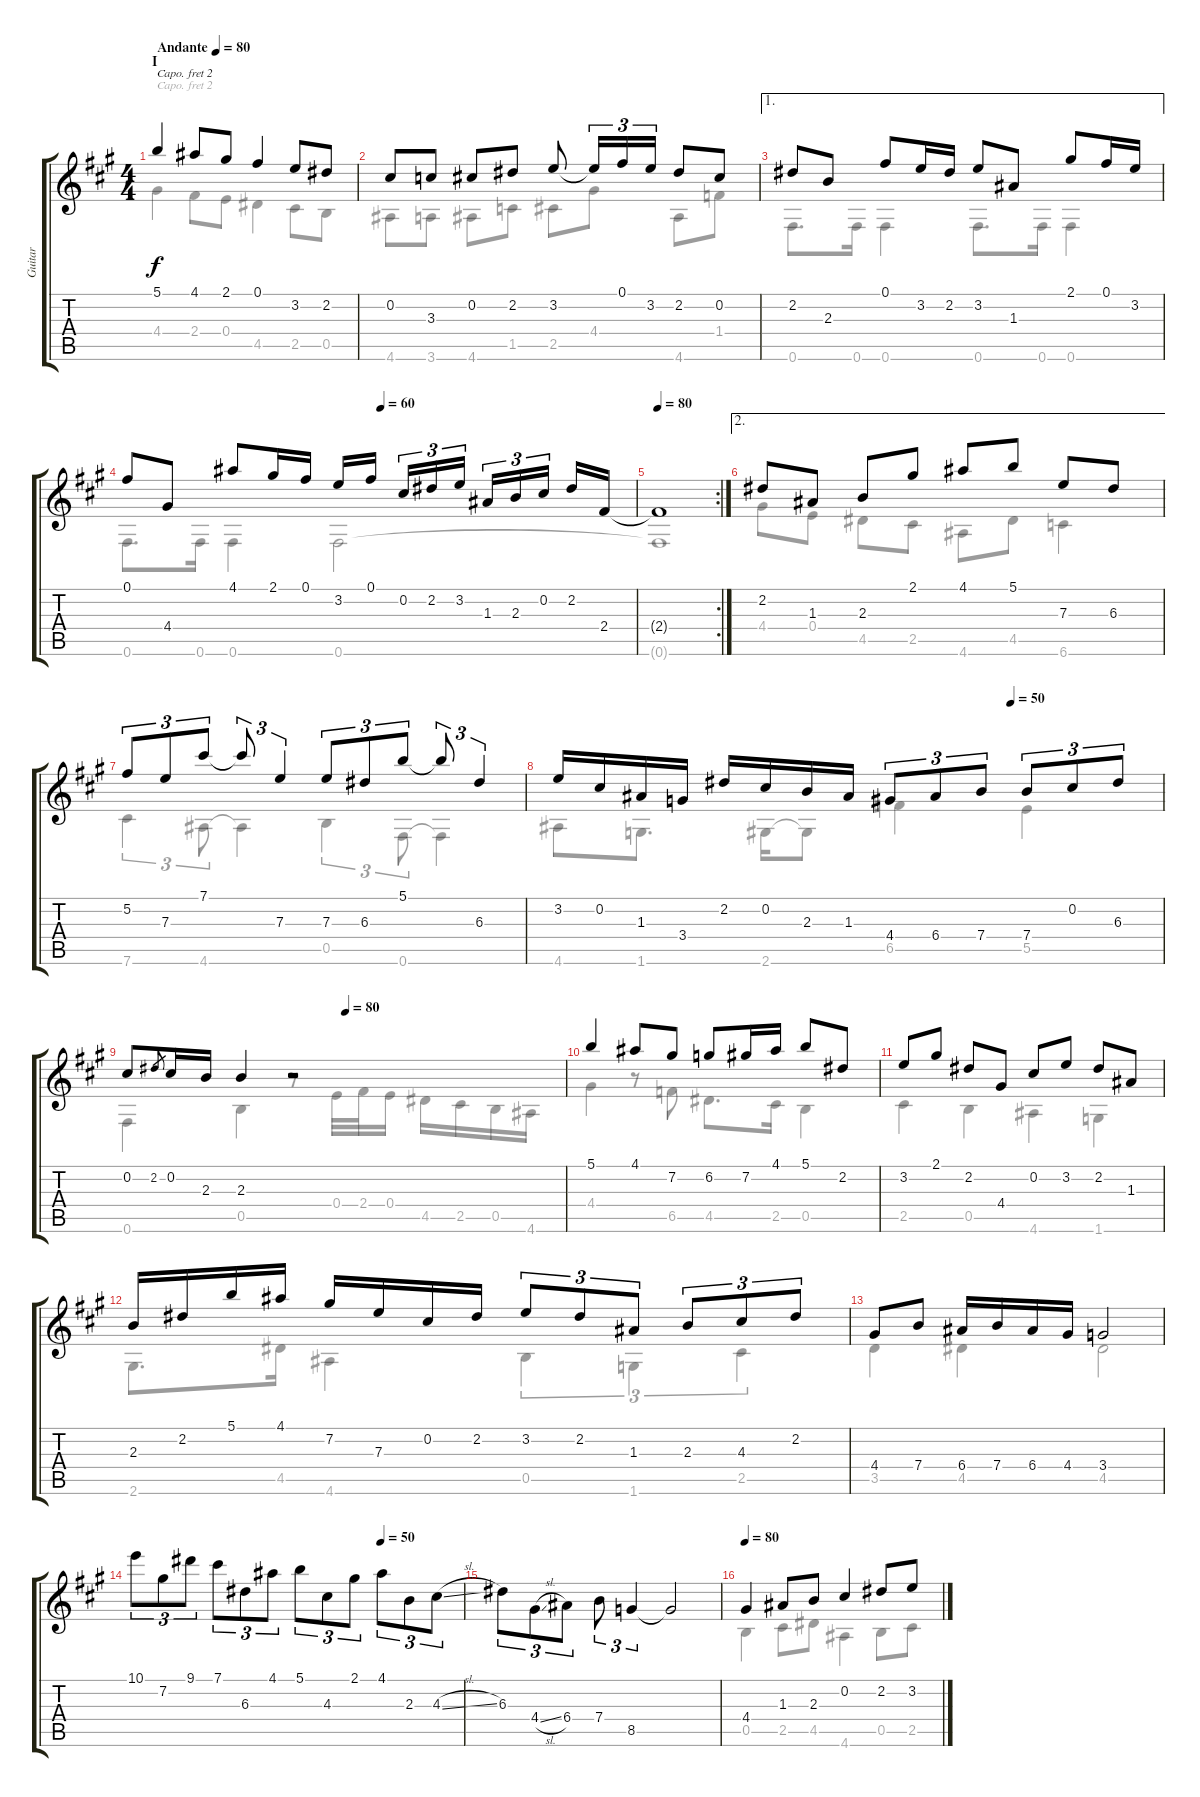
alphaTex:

\track ("Guitar" "Guitar") {instrument acousticguitarnylon}
\staff {score tabs}
\capo 2
\tuning (E4 B3 G3 D3 A2 E2) {hide}
\voice
\ts (4 4)
\section ("" "I")
\tempo (80 "Andante")
\clef g2
\ks a
5.1.4{dy f instrument acousticguitarnylon} 4.1.8 2.1.8 0.1.4 3.2.8 2.2.8 |
0.2.8 3.3.8 0.2.8 2.2.8 3.2.8 3.2{t}.16{tu (3 2)} 0.1.16{tu (3 2)} 3.2.16{tu (3 2)} 2.2.8 0.2.8 |
\ae 1
2.2.8 2.3.8 0.1.8 3.2.16 2.2.16 3.2.8 1.3.8 2.1.8 0.1.16 3.2.16 |
\tempo (60 0.5)
0.1.8 4.4.8 4.1.8 2.1.16 0.1.16 3.2.16 0.1.16{beam splitsecondary} 0.2.16{tu (3 2)} 2.2.16{tu (3 2)} 3.2.16{tu (3 2)} 1.3.16{tu (3 2)} 2.3.16{tu (3 2)} 0.2.16{tu (3 2) beam splitsecondary} 2.2.16 2.4.16 |
\rc 2
\tempo 80
2.4{t}.1 |
\ae 2
2.2.8 1.3.8 2.3.8 2.1.8 4.1.8 5.1.8 7.3.8 6.3.8 |
5.2.8{tu (3 2)} 7.3.8{tu (3 2)} 7.1.8{tu (3 2)} 7.1{t}.8{tu (3 2)} 7.3.4{tu (3 2)} 7.3.8{tu (3 2)} 6.3.8{tu (3 2)} 5.1.8{tu (3 2)} 5.1{t}.8{tu (3 2)} 6.3.4{tu (3 2)} |
\tempo (50 0.75)
3.2.16 0.2.16 1.3.16 3.4.16 2.2.16 0.2.16 2.3.16 1.3.16 4.4.8{tu (3 2)} 6.4.8{tu (3 2)} 7.4.8{tu (3 2)} 7.4.8{tu (3 2)} 0.2.8{tu (3 2)} 6.3.8{tu (3 2)} |
\tempo (80 0.5)
0.2.8 2.2.8{gr} 0.2.16 2.3.16 2.3.4 r.2 |
5.1.4 4.1.8 7.2.8 6.2.8 7.2.16 4.1.16 5.1.8 2.2.8 |
3.2.8 2.1.8 2.2.8 4.4.8 0.2.8 3.2.8 2.2.8 1.3.8 |
2.3.16 2.2.16 5.1.16 4.1.16 7.2.16 7.3.16 0.2.16 2.2.16 3.2.8{tu (3 2)} 2.2.8{tu (3 2)} 1.3.8{tu (3 2)} 2.3.8{tu (3 2)} 4.3.8{tu (3 2)} 2.2.8{tu (3 2)} |
4.4.8 7.4.8 6.4.16 7.4.16 6.4.16 4.4.16 3.4.2 |
\tempo (50 0.75)
10.1.8{tu (3 2)} 7.2.8{tu (3 2)} 9.1.8{tu (3 2)} 7.1.8{tu (3 2)} 6.3.8{tu (3 2)} 4.1.8{tu (3 2)} 5.1.8{tu (3 2)} 4.3.8{tu (3 2)} 2.1.8{tu (3 2)} 4.1.8{tu (3 2)} 2.3.8{tu (3 2)} 4.3{sl}.8{tu (3 2)} |
6.3.8{tu (3 2)} 4.4{sl}.8{tu (3 2)} 6.4.8{tu (3 2)} 7.4.8{tu (3 2)} 8.5.4{tu (3 2)} 8.5{t}.2 |
\tempo 80
4.4.4 1.3.8 2.3.8 0.2.4 2.2.8 3.2.8
\voice
\clef g2
\ottava regular
\simile none
\ks a
4.4.4{dy f} 2.4.8 0.4.8 4.5.4 2.5.8 0.5.8 |
4.6.8 3.6.8 4.6.8 1.5.8 2.5.8 4.4.8 4.6.8 1.4.8 |
0.6.8{d} 0.6.16 0.6.4 0.6.8{d} 0.6.16 0.6.4 |
0.6.8{d} 0.6.16 0.6.4 0.6.2 |
0.6{t}.1 |
4.4.8 0.4.8 4.5.8 2.5.8 4.6.8 4.5.8 6.6.4 |
7.6.4{tu (3 2)} 4.6.8{tu (3 2)} 4.6{t}.4 0.5.4{tu (3 2)} 0.6.8{tu (3 2)} 0.6{t}.4 |
4.6.8 1.6.8{d} 2.6.16 2.6{t}.8 6.5.4 5.5.4 |
0.6.4 0.5.4 r.8 0.4.32 2.4.32 0.4.16 4.5.16 2.5.16 0.5.16 4.6.16 |
4.4.4 r.8 6.5.8 4.5.8{d} 2.5.16 0.5.4 |
2.5.4 0.5.4 4.6.4 1.6.4 |
2.6.8{d} 4.5.16 4.6.4 0.5.4{tu (3 2)} 1.6.4{tu (3 2)} 2.5.4{tu (3 2)} |
3.5.4 4.5.4 4.5.2 |
|
|
0.5.4 2.5.8 4.5.8 4.6.4 0.5.8 2.5.8
